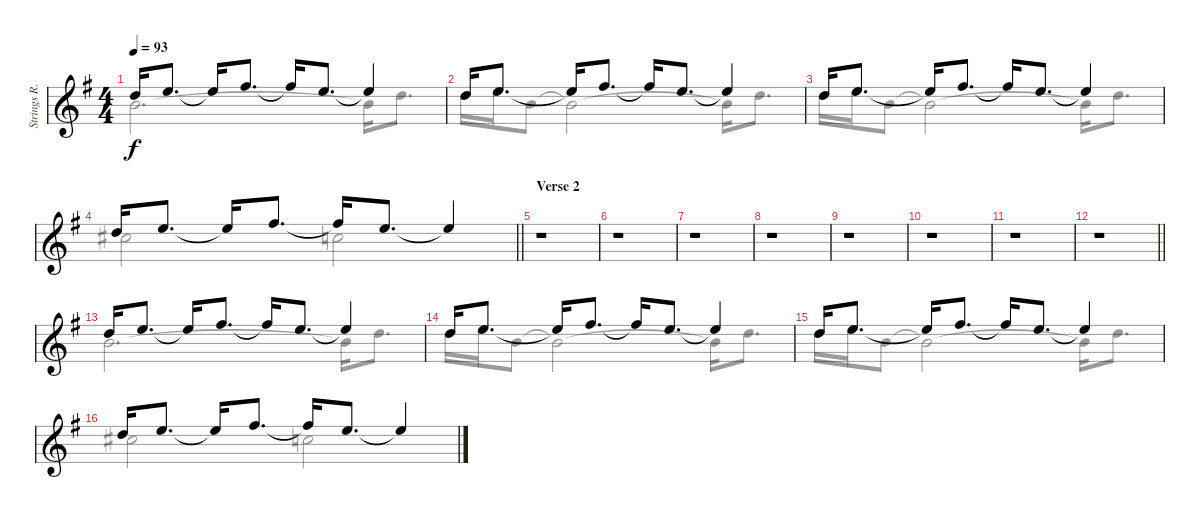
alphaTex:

\track ("Strings R.H. - Arjen Lucassen" "Strings R.") {instrument stringensemble1}
\staff {score}
\tuning (E5 B4 G4 D4 A3 E3) {hide}
\voice
\ts (4 4)
\tempo 93
\clef g2
\ks eminor
3.2.16{dy f} 0.1.8{d} 0.1{t}.16 2.1.8{d} 2.1{t}.16 0.1.8{d} 0.1{t}.4 |
3.2.16 0.1.8{d} 0.1{t}.16 2.1.8{d} 2.1{t}.16 0.1.8{d} 0.1{t}.4 |
3.2.16 0.1.8{d} 0.1{t}.16 2.1.8{d} 2.1{t}.16 0.1.8{d} 0.1{t}.4 |
\barLineRight lightlight
3.2.16 0.1.8{d} 0.1{t}.16 2.1.8{d} 2.1{t}.16 0.1.8{d} 0.1{t}.4 |
\section ("" "Verse 2")
r.1 |
r.1 |
r.1 |
r.1 |
r.1 |
r.1 |
r.1 |
\barLineRight lightlight
r.1 |
3.2.16 0.1.8{d} 0.1{t}.16 2.1.8{d} 2.1{t}.16 0.1.8{d} 0.1{t}.4 |
3.2.16 0.1.8{d} 0.1{t}.16 2.1.8{d} 2.1{t}.16 0.1.8{d} 0.1{t}.4 |
3.2.16 0.1.8{d} 0.1{t}.16 2.1.8{d} 2.1{t}.16 0.1.8{d} 0.1{t}.4 |
3.2.16 0.1.8{d} 0.1{t}.16 2.1.8{d} 2.1{t}.16 0.1.8{d} 0.1{t}.4
\voice
\clef g2
\ottava regular
\simile none
\ks eminor
0.2.2{d dy f} 0.2{t}.16 3.2.8{d} |
3.2.16 0.1.16 0.2.8 0.2{t}.2 0.2{t}.16 3.2.8{d} |
3.2.16 0.1.16 0.2.8 0.2{t}.2 0.2{t}.16 3.2.8{d} |
\barLineRight lightlight
2.2.2 1.2.2 |
|
|
|
|
|
|
|
\barLineRight lightlight
|
0.2.2{d} 0.2{t}.16 3.2.8{d} |
3.2.16 0.1.16 0.2.8 0.2{t}.2 0.2{t}.16 3.2.8{d} |
3.2.16 0.1.16 0.2.8 0.2{t}.2 0.2{t}.16 3.2.8{d} |
2.2.2 1.2.2
